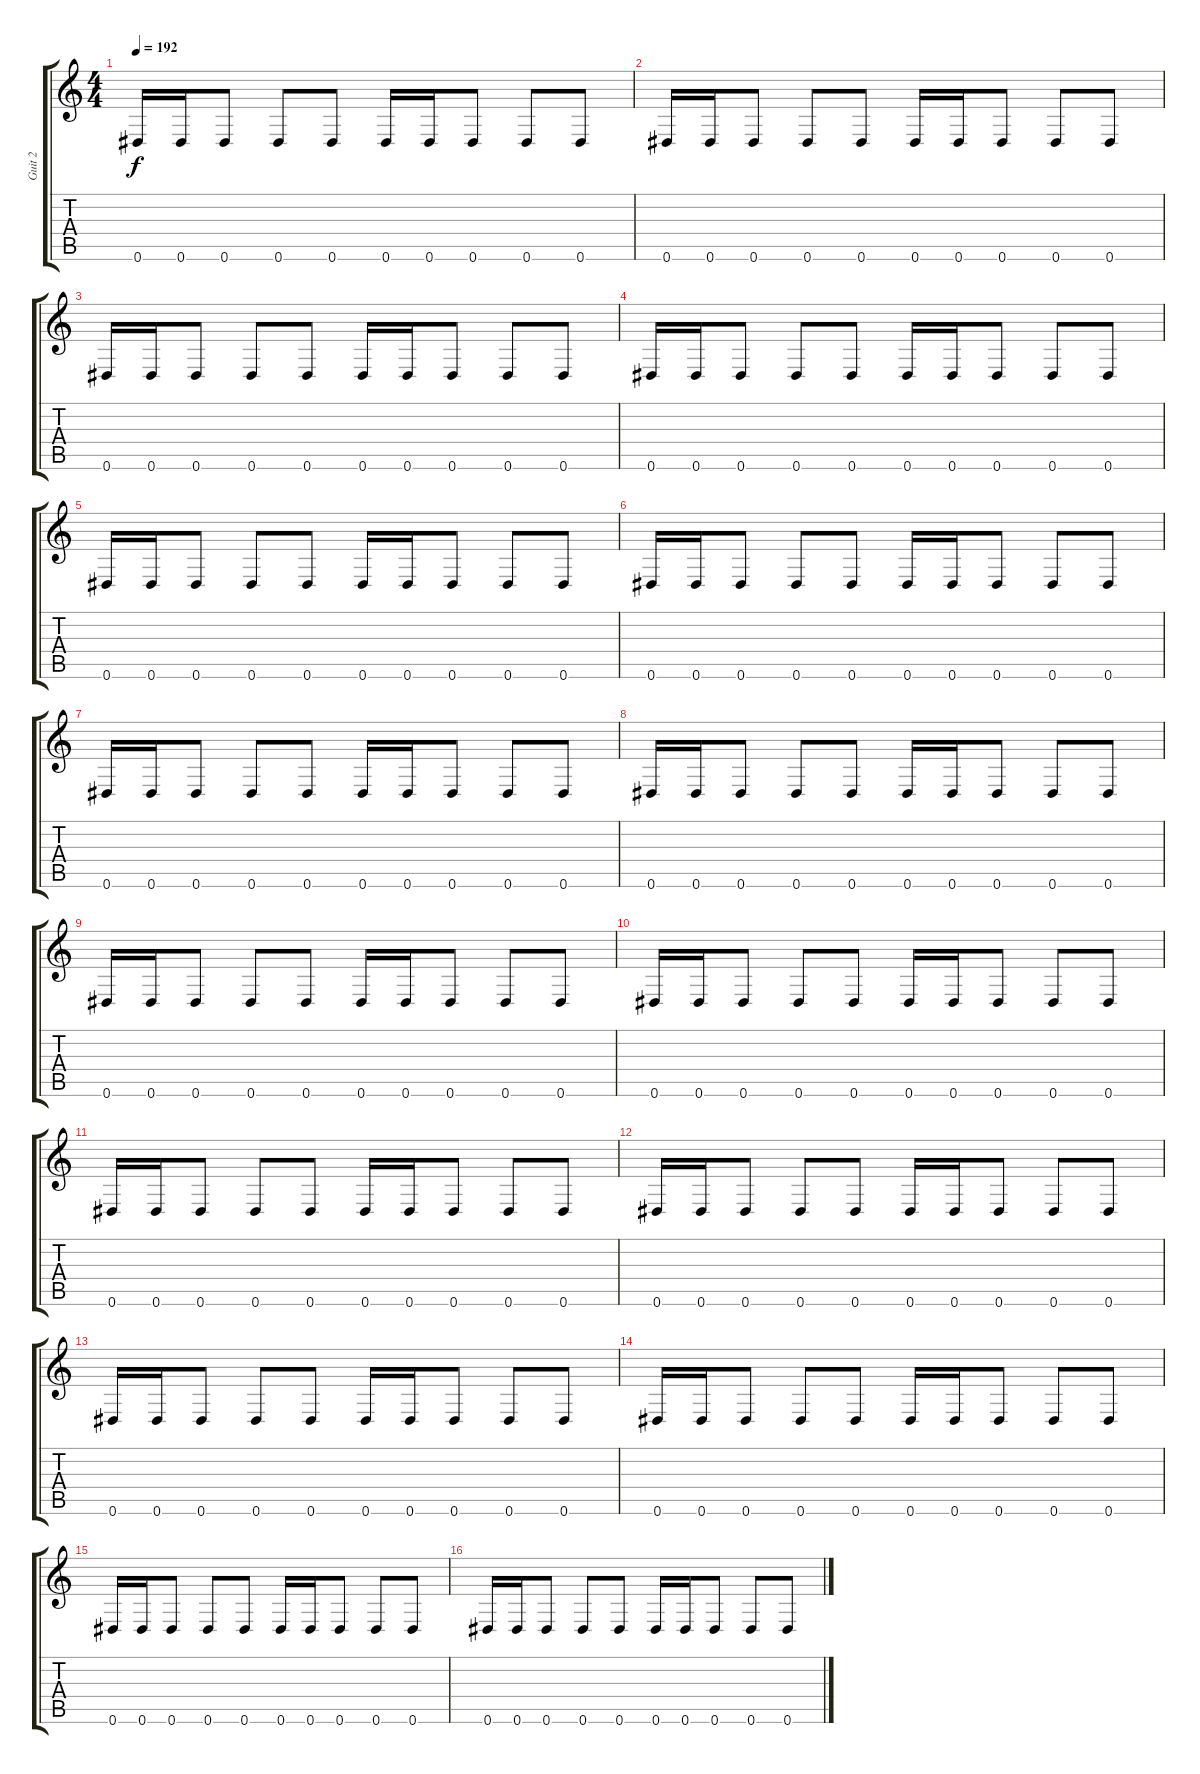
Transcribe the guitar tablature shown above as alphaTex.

\track ("Guit 2" "Guit 2") {instrument distortionguitar}
\staff {score tabs}
\tuning (Eb4 Bb3 Gb3 Db3 Ab2 Eb2) {hide}
\ts (4 4)
\tempo 192
\clef g2
\ks c
0.6.16{dy f} 0.6.16 0.6.8 0.6.8 0.6.8 0.6.16 0.6.16 0.6.8 0.6.8 0.6.8 |
0.6.16 0.6.16 0.6.8 0.6.8 0.6.8 0.6.16 0.6.16 0.6.8 0.6.8 0.6.8 |
0.6.16 0.6.16 0.6.8 0.6.8 0.6.8 0.6.16 0.6.16 0.6.8 0.6.8 0.6.8 |
0.6.16 0.6.16 0.6.8 0.6.8 0.6.8 0.6.16 0.6.16 0.6.8 0.6.8 0.6.8 |
0.6.16 0.6.16 0.6.8 0.6.8 0.6.8 0.6.16 0.6.16 0.6.8 0.6.8 0.6.8 |
0.6.16 0.6.16 0.6.8 0.6.8 0.6.8 0.6.16 0.6.16 0.6.8 0.6.8 0.6.8 |
0.6.16 0.6.16 0.6.8 0.6.8 0.6.8 0.6.16 0.6.16 0.6.8 0.6.8 0.6.8 |
0.6.16 0.6.16 0.6.8 0.6.8 0.6.8 0.6.16 0.6.16 0.6.8 0.6.8 0.6.8 |
0.6.16 0.6.16 0.6.8 0.6.8 0.6.8 0.6.16 0.6.16 0.6.8 0.6.8 0.6.8 |
0.6.16 0.6.16 0.6.8 0.6.8 0.6.8 0.6.16 0.6.16 0.6.8 0.6.8 0.6.8 |
0.6.16 0.6.16 0.6.8 0.6.8 0.6.8 0.6.16 0.6.16 0.6.8 0.6.8 0.6.8 |
0.6.16 0.6.16 0.6.8 0.6.8 0.6.8 0.6.16 0.6.16 0.6.8 0.6.8 0.6.8 |
0.6.16 0.6.16 0.6.8 0.6.8 0.6.8 0.6.16 0.6.16 0.6.8 0.6.8 0.6.8 |
0.6.16 0.6.16 0.6.8 0.6.8 0.6.8 0.6.16 0.6.16 0.6.8 0.6.8 0.6.8 |
0.6.16 0.6.16 0.6.8 0.6.8 0.6.8 0.6.16 0.6.16 0.6.8 0.6.8 0.6.8 |
0.6.16 0.6.16 0.6.8 0.6.8 0.6.8 0.6.16 0.6.16 0.6.8 0.6.8 0.6.8
